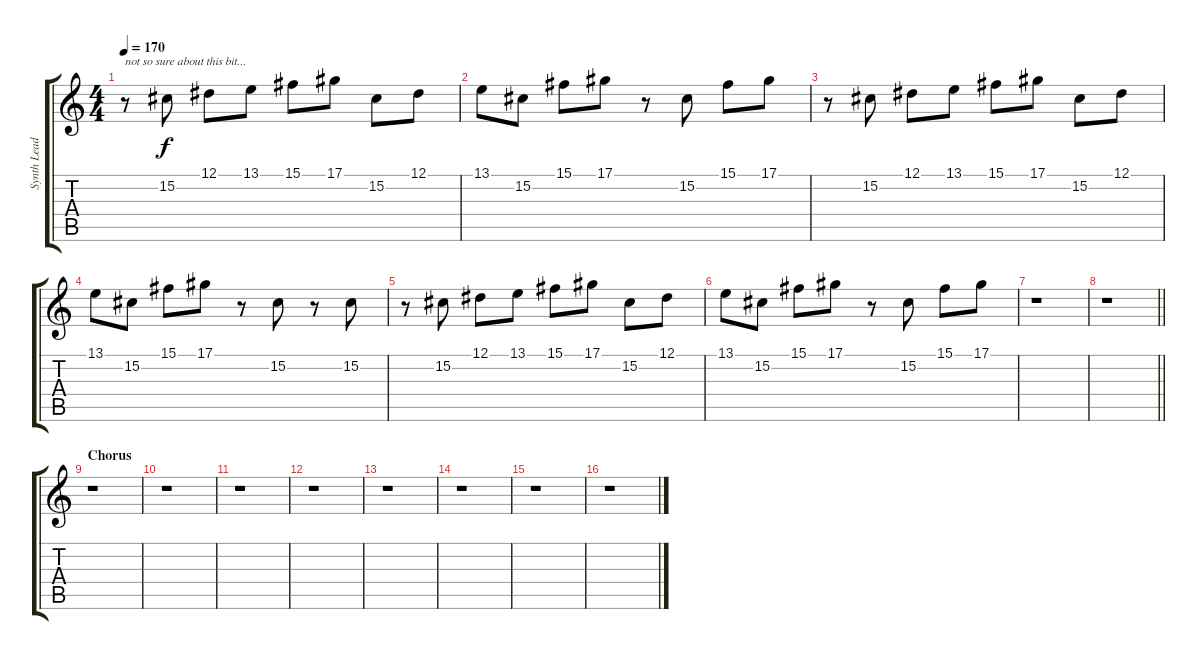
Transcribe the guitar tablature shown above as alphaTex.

\track ("Synth Lead" "Synth Lead") {instrument lead1square}
\staff {score tabs}
\tuning (Eb4 Bb3 Gb3 Db3 Ab2 Db2) {hide}
\ts (4 4)
\tempo 170
\clef g2
\ks c
r.8{txt "not so sure about this bit..." dy f} 15.2.8 12.1.8 13.1.8 15.1.8 17.1.8 15.2.8 12.1.8 |
13.1.8 15.2.8 15.1.8 17.1.8 r.8 15.2.8 15.1.8 17.1.8 |
r.8 15.2.8 12.1.8 13.1.8 15.1.8 17.1.8 15.2.8 12.1.8 |
13.1.8 15.2.8 15.1.8 17.1.8 r.8 15.2.8 r.8 15.2.8 |
r.8 15.2.8 12.1.8 13.1.8 15.1.8 17.1.8 15.2.8 12.1.8 |
13.1.8 15.2.8 15.1.8 17.1.8 r.8 15.2.8 15.1.8 17.1.8 |
r.1 |
\barLineRight lightlight
r.1 |
\section ("" "Chorus")
r.1 |
r.1 |
r.1 |
r.1 |
r.1 |
r.1 |
r.1 |
r.1
